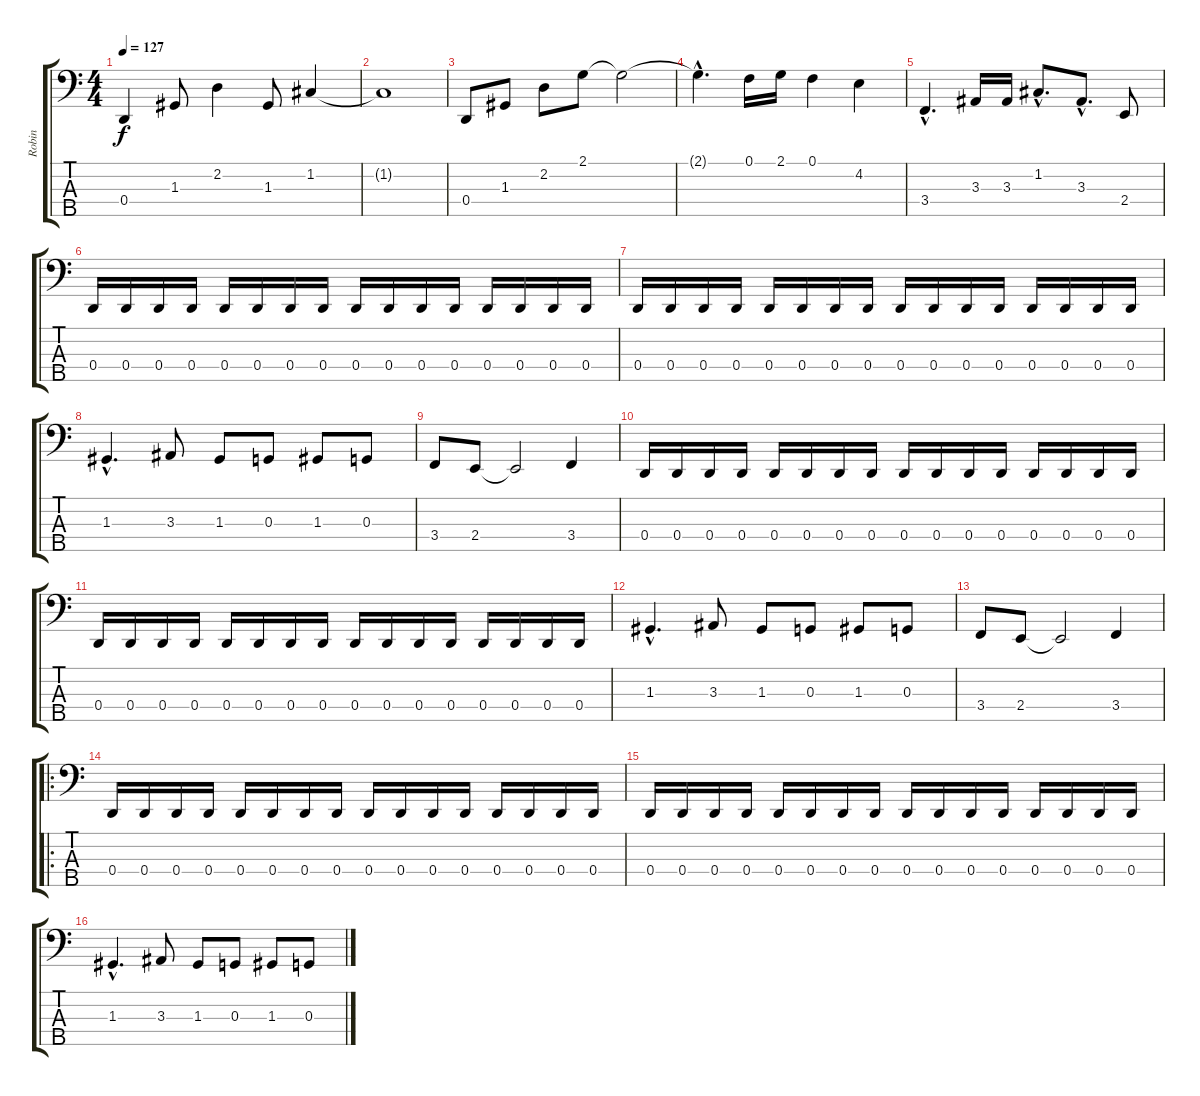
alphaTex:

\track ("Robin" "Robin") {instrument electricbasspick}
\staff {score tabs}
\tuning (F2 C2 G1 D1 A0) {hide}
\ts (4 4)
\tempo 127
\clef f4
\ks c
0.4.4{dy f} 1.3.8 2.2.4 1.3.8 1.2.4 |
1.2{t}.1 |
0.4.8 1.3.8 2.2.8 2.1.8 2.1{t}.2 |
2.1{hac t}.4{d} 0.1.16 2.1.16 0.1.4 4.2.4 |
3.4{hac}.4{d} 3.3.16 3.3.16 1.2{hac}.8{d} 3.3{hac}.8{d} 2.4.8 |
0.4.16 0.4.16 0.4.16 0.4.16 0.4.16 0.4.16 0.4.16 0.4.16 0.4.16 0.4.16 0.4.16 0.4.16 0.4.16 0.4.16 0.4.16 0.4.16 |
0.4.16 0.4.16 0.4.16 0.4.16 0.4.16 0.4.16 0.4.16 0.4.16 0.4.16 0.4.16 0.4.16 0.4.16 0.4.16 0.4.16 0.4.16 0.4.16 |
1.3{hac}.4{d} 3.3.8 1.3.8 0.3.8 1.3.8 0.3.8 |
3.4.8 2.4.8 2.4{t}.2 3.4.4 |
0.4.16 0.4.16 0.4.16 0.4.16 0.4.16 0.4.16 0.4.16 0.4.16 0.4.16 0.4.16 0.4.16 0.4.16 0.4.16 0.4.16 0.4.16 0.4.16 |
0.4.16 0.4.16 0.4.16 0.4.16 0.4.16 0.4.16 0.4.16 0.4.16 0.4.16 0.4.16 0.4.16 0.4.16 0.4.16 0.4.16 0.4.16 0.4.16 |
1.3{hac}.4{d} 3.3.8 1.3.8 0.3.8 1.3.8 0.3.8 |
3.4.8 2.4.8 2.4{t}.2 3.4.4 |
\ro
0.4.16 0.4.16 0.4.16 0.4.16 0.4.16 0.4.16 0.4.16 0.4.16 0.4.16 0.4.16 0.4.16 0.4.16 0.4.16 0.4.16 0.4.16 0.4.16 |
0.4.16 0.4.16 0.4.16 0.4.16 0.4.16 0.4.16 0.4.16 0.4.16 0.4.16 0.4.16 0.4.16 0.4.16 0.4.16 0.4.16 0.4.16 0.4.16 |
1.3{hac}.4{d} 3.3.8 1.3.8 0.3.8 1.3.8 0.3.8
